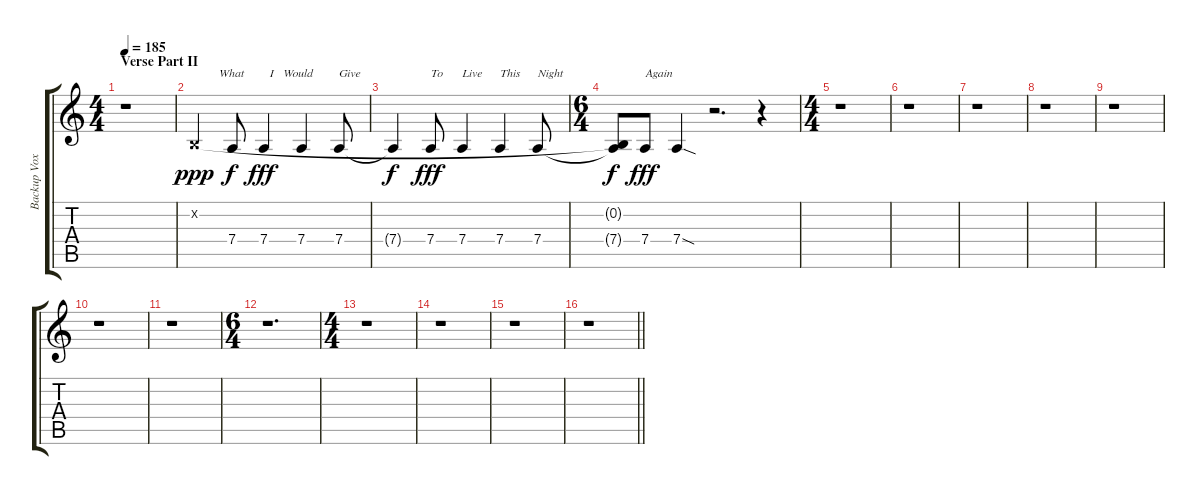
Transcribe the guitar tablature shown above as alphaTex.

\track ("Backup Vox" "Backup Vox") {instrument lead1square}
\staff {score tabs}
\tuning (E4 B3 G3 D3 A2 E2) {hide}
\ts (4 4)
\section ("" "Verse Part II")
\tempo 185
\clef g2
\ks c
r.1{dy f} |
0.2{x}.4{txt "        What" dy ppp instrument lead2sawtooth} 7.4.8{dy f} 7.4.4{txt "  I   Would" dy fff} 7.4.4 7.4.8{txt "Give"} |
7.4{t}.4{dy f} 7.4.8{txt "To" dy fff} 7.4.4{txt "Live"} 7.4.4{txt "This"} 7.4.8{txt "Night"} |
\ts (6 4)
(0.2{t} 7.4{t}).8{dy f} 7.4.8{txt "Again" dy fff} 7.4{sod}.4 r.2{d} r.4 |
\ts (4 4)
r.1 |
r.1 |
r.1 |
r.1 |
r.1 |
r.1 |
r.1 |
\ts (6 4)
r.1{d} |
\ts (4 4)
r.1 |
r.1 |
r.1 |
\barLineRight lightlight
r.1
